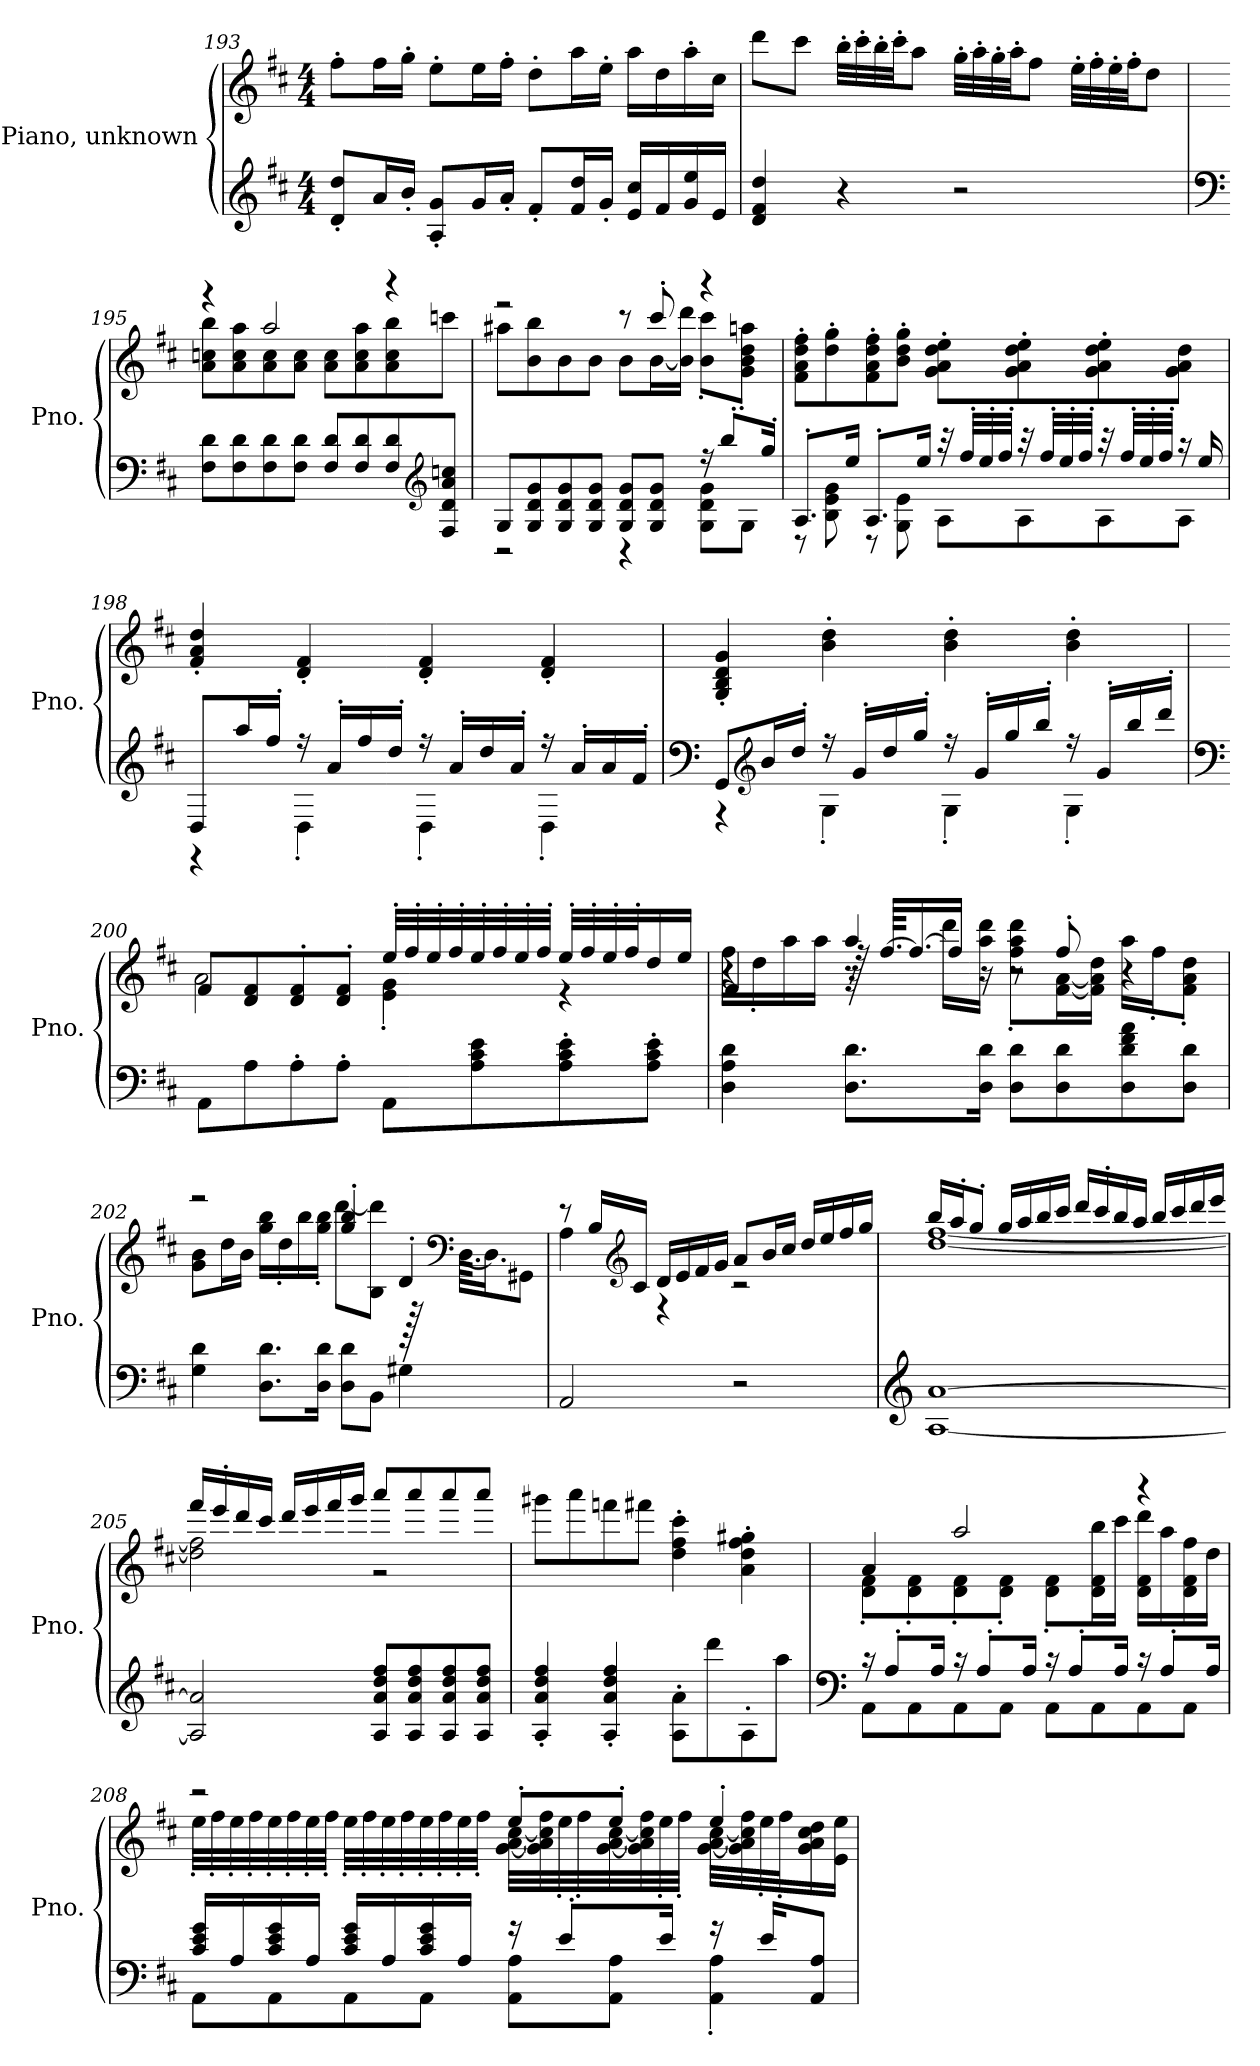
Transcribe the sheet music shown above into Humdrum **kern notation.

**kern	**kern
*part1	*part1
*staff2	*staff1
*I"Piano, unknown	*
*I'Pno.	*
*clefG2	*clefG2
*k[f#c#]	*k[f#c#]
*M4/4	*M4/4
=193	=193
8d/' 8dd/'L	8ff#'\L
16a/L	16ff#\L
16b'/JJ	16gg'\JJ
8A/' 8g/'L	8ee'\L
16g/L	16ee\L
16a'/JJ	16ff#'\JJ
8f#'/L	8dd'\L
16f#/ 16dd/L	16aa\L
16g'/JJ	16ee'\JJ
16e/ 16cc#/LL	16aa\LL
16f#/	16dd\
16g/ 16ee/	16aa'\
16e/JJ	16cc#\JJ
!!LO:LB:g=z
=194	=194
4d/ 4f#/ 4dd/	8ddd\L
.	8ccc#\J
4r	32bb'\LLL
.	32ccc#'\
.	32bb'\
.	32ccc#'\JJ
.	8aa\J
2r	32gg'\LLL
.	32aa'\
.	32gg'\
.	32aa'\JJ
.	8ff#\J
.	32ee'\LLL
.	32ff#'\
.	32ee'\
.	32ff#'\JJ
.	8dd\J
=195	=195
*clefF4	*
*	*^
8F#\ 8d\L	4r	8a\ 8ccn\ 8bb\L
8F#\ 8d\	.	8a\ 8cc\ 8aa\
8F#\ 8d\	2aa/	8a\ 8cc\
8F#\ 8d\J	.	8a\ 8cc\J
8F#/ 8d/L	.	8a\ 8cc\L
8F#/ 8d/	.	8a\ 8cc\ 8aa\
8F#/ 8d/	4r	8a\ 8cc\ 8bb\
*clefG2	*	*
8F#/ 8d/ 8a/ 8ccn/J	.	8cccn\J
!!LO:PB:g=z	!!
=196	=196	=196
*^	*	*
8G/L	2r	2r	8aa#X\L
8G/ 8d/ 8g/	.	.	8b\ 8bb\
8G/ 8d/ 8g/	.	.	8b\
8G/ 8d/ 8g/J	.	.	8b\J
8G/ 8d/ 8g/L	4r	8r	8b\L
8G/ 8d/ 8g/J	.	8ccc#'/	[16b\L
.	.	.	16b\] 16ddd\JJ
16r	8G\ 8d\ 8g\L	4r	8b\' 8ccc#\'L
8bb'/L	.	.	.
.	8G\J	.	8g\' 8b\' 8dd\' 8aan\'J
16gg'/Jk	.	.	.
*	*	*v	*v
=197	=197	=197
8.A'/L	8r	8f#\' 8a\' 8dd\' 8ff#\'L
.	8B\ 8e\ 8g\	8dd\' 8gg\'
16ee/Jk	.	.
8.A'/L	8r	8f#\' 8a\' 8dd\' 8ff#\'
.	8G\ 8e\	8b\' 8dd\' 8gg\'J
16ee/Jk	.	.
32r	8A\L	8g\' 8a\' 8dd\' 8ee\'L
32ff#'/LLL	.	.
32ee'/	.	.
32ff#'/JJJ	.	.
32r	8A\	8g\' 8a\' 8dd\' 8ee\'
32ff#'/LLL	.	.
32ee'/	.	.
32ff#'/JJJ	.	.
32r	8A\	8g\' 8a\' 8dd\' 8ee\'
32ff#'/LLL	.	.
32ee'/	.	.
32ff#'/JJJ	.	.
16r	8A\J	8g\ 8a\ 8dd\J
16ee/	.	.
!!LO:LB:g=z
=198	=198	=198
8D/L	4r	4f#/' 4a/' 4dd/'
16aa/L	.	.
16ff#'/JJ	.	.
16r	4D'\	4d/' 4f#/'
16a'/LL	.	.
16ff#/	.	.
16dd'/JJ	.	.
16r	4D'\	4d/' 4f#/'
16a'/LL	.	.
16dd/	.	.
16a'/JJ	.	.
16r	4D'\	4d/' 4f#/'
16a'/LL	.	.
16a/	.	.
16f#'/JJ	.	.
=199	=199	=199
*clefF4	*	*
8GG/L	4r	4G/' 4B/' 4d/' 4g/'
*clefG2	*	*
16b/L	.	.
16dd'/JJ	.	.
16r	4G'\	4b\' 4dd\'
16g'/LL	.	.
16dd/	.	.
16gg'/JJ	.	.
16r	4G'\	4b\' 4dd\'
16g'/LL	.	.
16gg/	.	.
16bb'/JJ	.	.
16r	4G'\	4b\' 4dd\'
16g'/LL	.	.
16bb/	.	.
16ddd'/JJ	.	.
*v	*v	*
!!LO:LB:g=z
=200	=200
*clefF4	*
*	*^
8AA\L	8f#/L	2a\
8A\	8d/ 8f#/	.
8A'\	8d/' 8f#/'	.
8A'\J	8d/' 8f#/'J	.
8AA\L	32ee'/LLL	4e\' 4g\'
.	32ff#'/	.
.	32ee'/	.
.	32ff#'/	.
8A\ 8c#\ 8e\	32ee'/	.
.	32ff#'/	.
.	32ee'/	.
.	32ff#'/JJJ	.
8A\' 8c#\' 8e\'	32ee'/LLL	4r
.	32ff#'/	.
.	32ee'/	.
.	32ff#'/J	.
8A\' 8c#\' 8e\'J	16dd/	.
.	16ee/JJ	.
=201	=201	=201
*	*	*^
4D\ 4A\ 4d\	4r	16ff#\LL	4f#/
.	.	16dd'\	.
.	.	16aa\	.
.	.	16aa\JJ	.
8.D\ 8.d\L	128r	8r	4aa/
.	[64.ff#/KKLL	.	.
.	16.ff#/_	.	.
.	16ff#/JJ]	16ddd\LL	.
16D\ 16d\Jk	16r	16aa\ 16ddd\JJ	.
8D\ 8d\L	8r	8ff#\' 8aa\' 8ddd\'L	2r
8D\ 8d\	8ff#'/	[16f#\ [16a\L	.
.	.	16f#\] 16a\] 16dd\JJ	.
8D\ 8d\ 8f#\ 8a\	4r	16aa\LL	.
.	.	16ff#'\J	.
8D\ 8d\J	.	8f#\' 8a\' 8dd\'J	.
*	*	*v	*v
!!LO:LB:g=z
=202	=202	=202
4G\ 4d\	2r	8g\ 8b\L
.	.	16dd\L
.	.	16b\JJ
8.D\ 8.d\L	.	16gg\ 16bb\LL
.	.	16dd'\
.	.	16bb\
16D\ 16d\Jk	.	16gg\' 16bb\'JJ
8D\ 8d\L	4gg/' 4bb/'	[8ddd\L
8BB\J	.	8B\ 8ddd\]J
4G#X\	4d'/	128r
*	*clefF4	*
.	.	[64.D\KKLL
.	.	16.D\J]
.	.	8GG#X\J
=203	=203	=203
2AA/	8r	4A\
.	16B/LL	.
*	*clefG2	*
.	16c#/JJ	.
.	16d/LL	4r
.	16e/	.
.	16f#/	.
.	16g/JJ	.
2r	8a/L	2r
.	16b/L	.
.	16cc#/JJ	.
.	16dd/LL	.
.	16ee/	.
.	16ff#/	.
.	16gg/JJ	.
!!LO:LB:g=z	!!
=204	=204	=204
*clefG2	*	*
[1A [1a	16bb/LL	[1dd [1ff#
.	16aa'/J	.
.	8gg'/J	.
.	16gg/LL	.
.	16aa/	.
.	16bb/	.
.	16ccc#/JJ	.
.	16ddd/LL	.
.	16ccc#'/	.
.	16bb/	.
.	16aa/JJ	.
.	16bb/LL	.
.	16ccc#/	.
.	16ddd/	.
.	16eee/JJ	.
=205	=205	=205
2A/] 2a/]	16fff#/LL	2dd\] 2ff#\]
.	16eee'/	.
.	16ddd/	.
.	16ccc#/JJ	.
.	16ddd/LL	.
.	16eee/	.
.	16fff#/	.
.	16ggg/JJ	.
8A/ 8a/ 8dd/ 8ff#/L	8aaa/L	2r
8A/ 8a/ 8dd/ 8ff#/	8aaa/	.
8A/ 8a/ 8dd/ 8ff#/	8aaa/	.
8A/ 8a/ 8dd/ 8ff#/J	8aaa/J	.
*	*v	*v
!!LO:LB:g=z
=206	=206
4A/' 4a/' 4dd/' 4ff#/'	8ggg#X\L
.	8aaa\
4A/' 4a/' 4dd/' 4ff#/'	8fffn\
.	8fff#X\J
8A\' 8a\'L	4dd\' 4ff#\' 4ccc#\'
8ddd\	.
8A'\	4a\' 4dd\' 4ff#\' 4gg#X\'
8aa\J	.
=207	=207
*clefF4	*
*^	*^
16r	8AA\L	4a/	8d\' 8f#\'L
8A'/L	.	.	.
.	8AA\	.	8d\' 8f#\'
16A/Jk	.	.	.
16r	8AA\	2aa/	8d\' 8f#\'
8A'/L	.	.	.
.	8AA\J	.	8d\' 8f#\'J
16A/Jk	.	.	.
16r	8AA\L	.	8d\' 8f#\'L
8A'/L	.	.	.
.	8AA\	.	16d\ 16f#\ 16bb\L
16A/Jk	.	.	16ccc#\JJ
16r	8AA\	4r	16d\ 16f#\ 16ddd\LL
8A'/L	.	.	16aa\
.	8AA\J	.	16d\ 16f#\ 16ff#\
16A/Jk	.	.	16dd\JJ
!!LO:PB:g=z	!!
=208	=208	=208	=208
16c#/ 16e/ 16g/LL	8AA\L	2r	32ee'\LLL
.	.	.	32ff#'\
16A/	.	.	32ee'\
.	.	.	32ff#'\
16c#/ 16e/ 16g/	8AA\	.	32ee'\
.	.	.	32ff#'\
16A/JJ	.	.	32ee'\
.	.	.	32ff#'\JJJ
16c#/ 16e/ 16g/LL	8AA\	.	32ee'\LLL
.	.	.	32ff#'\
16A/	.	.	32ee'\
.	.	.	32ff#'\
16c#/ 16e/ 16g/	8AA\J	.	32ee'\
.	.	.	32ff#'\
16A/JJ	.	.	32ee'\
.	.	.	32ff#'\JJJ
16r	8AA\ 8A\L	8ee'/L	[32g\ [32a\ [32cc#\LLL
.	.	.	32g\] 32a\] 32cc#\] 32ff#\
8e'/L	.	.	32ee'\
.	.	.	32ff#'\
.	8AA\ 8A\J	8ee'/J	[32g\ [32a\ [32cc#\
.	.	.	32g\] 32a\] 32cc#\] 32ff#\
16e/Jk	.	.	32ee'\
.	.	.	32ff#'\JJJ
16r	4AA\' 4A\'	4ee'/	[32g\ [32a\ [32cc#\LLL
.	.	.	32g\] 32a\] 32cc#\] 32ff#\
16e/KL	.	.	32ee'\
.	.	.	32ff#'\J
8AA/ 8A/J	.	.	16g\ 16a\ 16cc#\ 16dd\
.	.	.	16e\ 16ee\JJ
*v	*v	*	*
*	*v	*v
=	=
*-	*-
